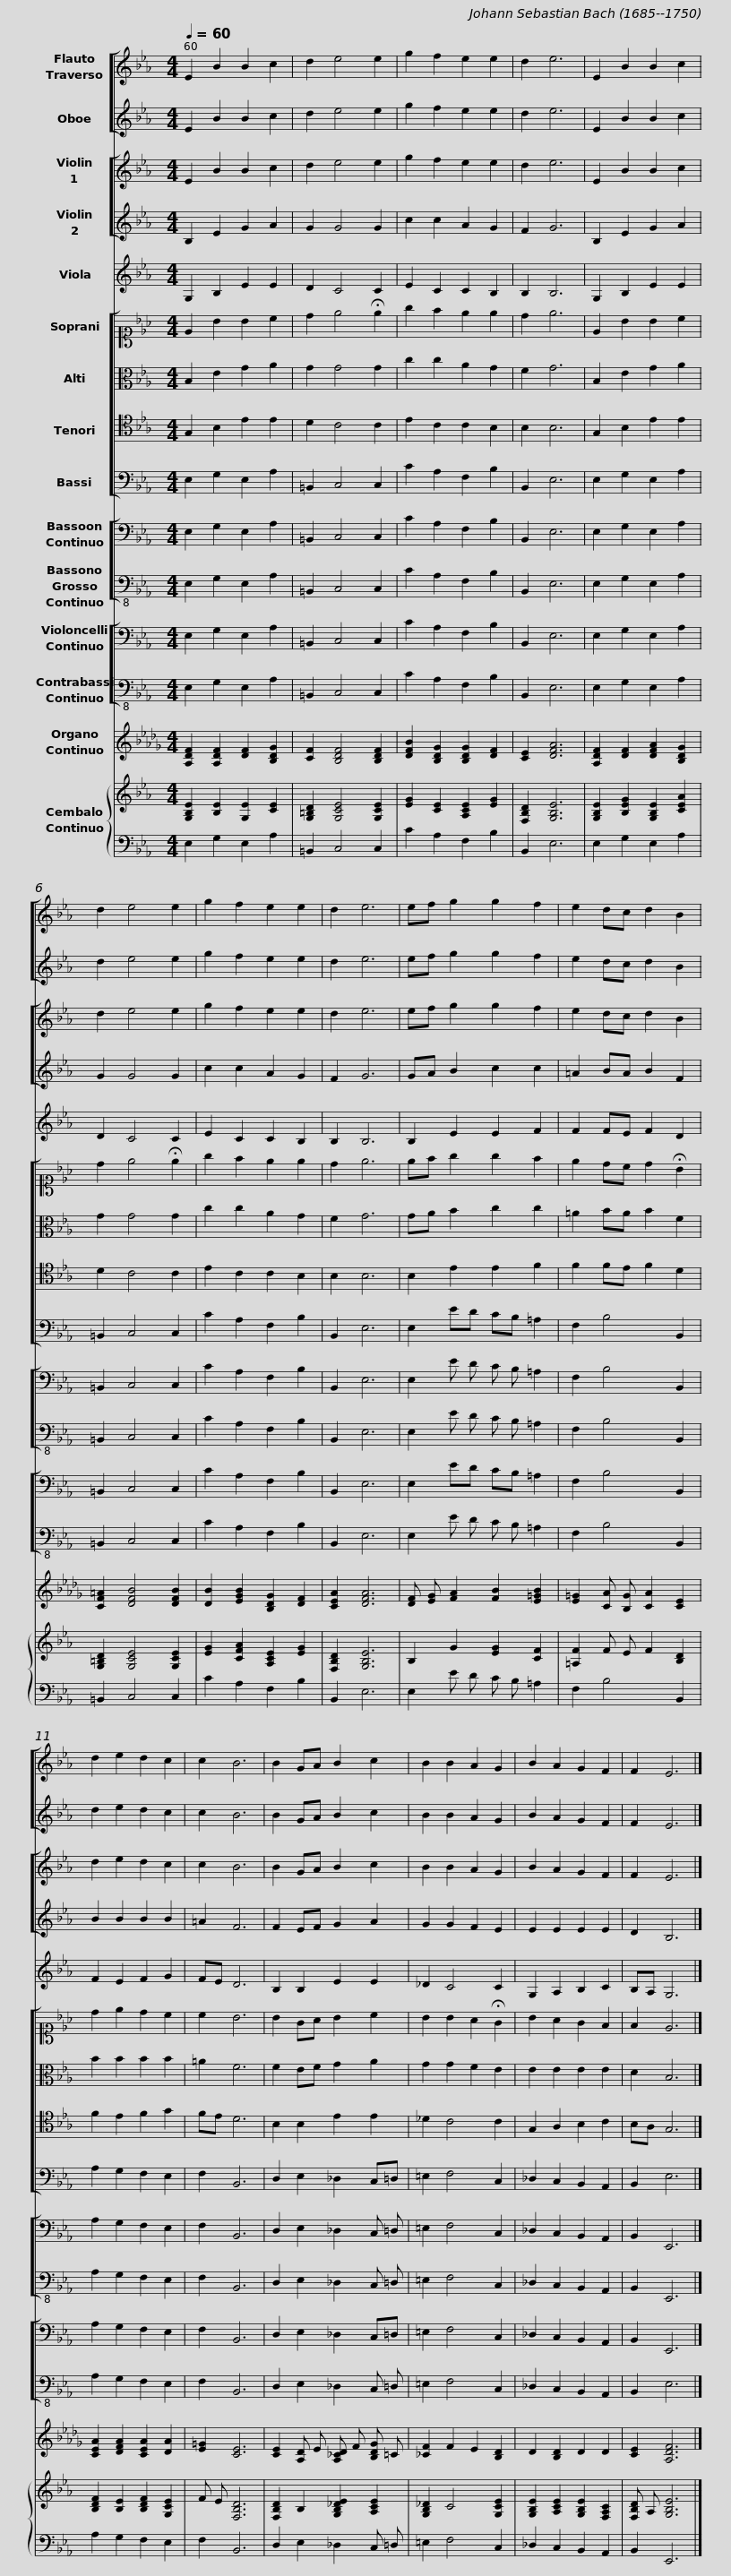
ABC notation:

X:1
%%score [ 1 2 ] [ 3 4 ] 5 [ 6 7 8 9 ] [ 10 11 ] [ 12 13 ] 14 { 15 | 16 }
L:1/8
Q:1/4=60
M:4/4
I:linebreak $
K:Eb
V:1 treble
V:2 treble
V:3 treble
V:4 treble
V:5 treble
V:6 alto1
V:7 alto
V:8 tenor
V:9 bass
V:10 bass
V:11 bass-8
V:12 bass
V:13 bass-8
V:14 treble transpose=2
V:15 treble
V:16 bass
V:1
 E2 B2 B2 c2 | d2 e4 e2 | g2 f2 e2 e2 | d2 e6 | E2 B2 B2 c2 | %5
 d2 e4 e2 | g2 f2 e2 e2 | d2 e6 |$ ef g2 g2 f2 | e2 dc d2 B2 | %10
 d2 e2 d2 c2 | c2 B6 | B2 GA B2 c2 | B2 B2 A2 G2 | B2 A2 G2 F2 | %15
 F2 E6 |] %16
V:2
 E2 B2 B2 c2 | d2 e4 e2 | g2 f2 e2 e2 | d2 e6 | E2 B2 B2 c2 | %5
 d2 e4 e2 | g2 f2 e2 e2 | d2 e6 |$ ef g2 g2 f2 | e2 dc d2 B2 | %10
 d2 e2 d2 c2 | c2 B6 | B2 GA B2 c2 | B2 B2 A2 G2 | B2 A2 G2 F2 | %15
 F2 E6 |] %16
V:3
 E2 B2 B2 c2 | d2 e4 e2 | g2 f2 e2 e2 | d2 e6 | E2 B2 B2 c2 | %5
 d2 e4 e2 | g2 f2 e2 e2 | d2 e6 |$ ef g2 g2 f2 | e2 dc d2 B2 | %10
 d2 e2 d2 c2 | c2 B6 | B2 GA B2 c2 | B2 B2 A2 G2 | B2 A2 G2 F2 | %15
 F2 E6 |] %16
V:4
 B,2 E2 G2 A2 | G2 G4 G2 | c2 c2 A2 G2 | F2 G6 | B,2 E2 G2 A2 | %5
 G2 G4 G2 | c2 c2 A2 G2 | F2 G6 |$ GA B2 c2 c2 | =A2 BA B2 F2 | %10
 B2 B2 B2 B2 | =A2 F6 | F2 EF G2 A2 | G2 G2 F2 E2 | E2 E2 E2 E2 | %15
 D2 B,6 |] %16
V:5
 G,2 B,2 E2 E2 | D2 C4 C2 | E2 C2 C2 B,2 | B,2 B,6 | G,2 B,2 E2 E2 | %5
 D2 C4 C2 | E2 C2 C2 B,2 | B,2 B,6 |$ B,2 E2 E2 F2 | F2 FE F2 D2 | %10
 F2 E2 F2 G2 | FE D6 | B,2 B,2 E2 E2 | _D2 C4 C2 | G,2 A,2 B,2 C2 | %15
 B,A, G,6 |] %16
V:6
 E2 B2 B2 c2 | d2 e4 !fermata!e2 | g2 f2 e2 e2 | d2 e6 | E2 B2 B2 c2 | %5
 d2 e4 !fermata!e2 | g2 f2 e2 e2 | d2 e6 |$ ef g2 g2 f2 | e2 dc d2 !fermata!B2 | %10
 d2 e2 d2 c2 | c2 B6 | B2 GA B2 c2 | B2 B2 A2 !fermata!G2 | B2 A2 G2 F2 | %15
 F2 E6 |] %16
V:7
 B,2 E2 G2 A2 | G2 G4 G2 | c2 c2 A2 G2 | F2 G6 | B,2 E2 G2 A2 | %5
 G2 G4 G2 | c2 c2 A2 G2 | F2 G6 |$ GA B2 c2 c2 | =A2 BA B2 F2 | %10
 B2 B2 B2 B2 | =A2 F6 | F2 EF G2 A2 | G2 G2 F2 E2 | E2 E2 E2 E2 | %15
 D2 B,6 |] %16
V:8
 G,2 B,2 E2 E2 | D2 C4 C2 | E2 C2 C2 B,2 | B,2 B,6 | G,2 B,2 E2 E2 | %5
 D2 C4 C2 | E2 C2 C2 B,2 | B,2 B,6 |$ B,2 E2 E2 F2 | F2 FE F2 D2 | %10
 F2 E2 F2 G2 | FE D6 | B,2 B,2 E2 E2 | _D2 C4 C2 | G,2 A,2 B,2 C2 | %15
 B,A, G,6 |] %16
V:9
 E,2 G,2 E,2 A,2 | =B,,2 C,4 C,2 | C2 A,2 F,2 B,2 | B,,2 E,6 | E,2 G,2 E,2 A,2 | %5
 =B,,2 C,4 C,2 | C2 A,2 F,2 B,2 | B,,2 E,6 |$ E,2 ED CB, =A,2 | F,2 B,4 B,,2 | %10
 A,2 G,2 F,2 E,2 | F,2 B,,6 | D,2 E,2 _D,2 C,=D, | =E,2 F,4 C,2 | _D,2 C,2 B,,2 A,,2 | %15
 B,,2 E,6 |] %16
V:10
 E,2 G,2 E,2 A,2 | =B,,2 C,4 C,2 | C2 A,2 F,2 B,2 | B,,2 E,6 | E,2 G,2 E,2 A,2 | %5
 =B,,2 C,4 C,2 | C2 A,2 F,2 B,2 | B,,2 E,6 |$ E,2 E D C B, =A,2 | F,2 B,4 B,,2 | %10
 A,2 G,2 F,2 E,2 | F,2 B,,6 | D,2 E,2 _D,2 C, =D, | =E,2 F,4 C,2 | _D,2 C,2 B,,2 A,,2 | %15
 B,,2 E,,6 |] %16
V:11
 E,2 G,2 E,2 A,2 | =B,,2 C,4 C,2 | C2 A,2 F,2 B,2 | B,,2 E,6 | E,2 G,2 E,2 A,2 | %5
 =B,,2 C,4 C,2 | C2 A,2 F,2 B,2 | B,,2 E,6 |$ E,2 E D C B, =A,2 | F,2 B,4 B,,2 | %10
 A,2 G,2 F,2 E,2 | F,2 B,,6 | D,2 E,2 _D,2 C, =D, | =E,2 F,4 C,2 | _D,2 C,2 B,,2 A,,2 | %15
 B,,2 E,,6 |] %16
V:12
 E,2 G,2 E,2 A,2 | =B,,2 C,4 C,2 | C2 A,2 F,2 B,2 | B,,2 E,6 | E,2 G,2 E,2 A,2 | %5
 =B,,2 C,4 C,2 | C2 A,2 F,2 B,2 | B,,2 E,6 |$ E,2 ED CB, =A,2 | F,2 B,4 B,,2 | %10
 A,2 G,2 F,2 E,2 | F,2 B,,6 | D,2 E,2 _D,2 C,=D, | =E,2 F,4 C,2 | _D,2 C,2 B,,2 A,,2 | %15
 B,,2 E,,6 |] %16
V:13
 E,2 G,2 E,2 A,2 | =B,,2 C,4 C,2 | C2 A,2 F,2 B,2 | B,,2 E,6 | E,2 G,2 E,2 A,2 | %5
 =B,,2 C,4 C,2 | C2 A,2 F,2 B,2 | B,,2 E,6 |$ E,2 E D C B, =A,2 | F,2 B,4 B,,2 | %10
 A,2 G,2 F,2 E,2 | F,2 B,,6 | D,2 E,2 _D,2 C, =D, | =E,2 F,4 C,2 | _D,2 C,2 B,,2 A,,2 | %15
 B,,2 E,6 |] %16
V:14
[K:Db] [A,DF]2 [A,DF]2 [DF]2 [B,DG]2 | [CF]2 [B,DF]4 [B,DF]2 | [DFB]2 [B,DG]2 [B,DG]2 [DF]2 | [CE]2 [DFA]6 | [A,DF]2 [DF]2 [DFA]2 [B,DG]2 | %5
 [CF=A]2 [DFB]4 [DFB]2 | [DB]2 [EGB]2 [B,DG]2 [DF]2 | [CEA]2 [DFA]6 |$ [DF] [EG] [FA]2 [FB]2 [E=GB]2 | [E=G]2 [CA] [B,G] [CA]2 [CE]2 | %10
 [CEA]2 [DFA]2 [CEA]2 [DA]2 | [E=G]2 [CE]6 | [CE]2 [A,D] E [A,_CD] F [B,DG] =C | [_CF]2 F2 E2 [B,D]2 | D2 [B,D]2 D2 D2 | %15
 [CE]2 [A,DF]6 |] %16
V:15
 [G,B,E]2 [B,E]2 [G,E]2 [CE]2 | [G,=B,D]2 [G,CE]4 [G,CE]2 | [EG]2 [CE]2 [A,CE]2 [EG]2 | [F,B,D]2 [G,B,E]6 | [G,B,E]2 [B,EG]2 [G,B,E]2 [CEA]2 | %5
 [G,=B,D]2 [G,CE]4 [G,CE]2 | [EG]2 [CFA]2 [A,CE]2 [EG]2 | [F,B,D]2 [G,B,E]6 |$ B,2 G2 [EG]2 [CF]2 | [=A,F]2 F E F2 [B,D]2 | %10
 [B,DF]2 [B,E]2 [B,DF]2 [G,CE]2 | F E [F,B,D]6 | [F,B,D]2 B,2 [G,B,_DE]2 [A,CE]2 | [G,B,_D]2 C4 [G,CE]2 | [G,B,E]2 [A,CE]2 [G,B,E]2 [F,A,C]2 | %15
 [F,B,D] A, [G,B,E]6 |] %16
V:16
 E,2 G,2 E,2 A,2 | =B,,2 C,4 C,2 | C2 A,2 F,2 B,2 | B,,2 E,6 | E,2 G,2 E,2 A,2 | %5
 =B,,2 C,4 C,2 | C2 A,2 F,2 B,2 | B,,2 E,6 |$ E,2 E D C B, =A,2 | F,2 B,4 B,,2 | %10
 A,2 G,2 F,2 E,2 | F,2 B,,6 | D,2 E,2 _D,2 C, =D, | =E,2 F,4 C,2 | _D,2 C,2 B,,2 A,,2 | %15
 B,,2 E,,6 |] %16
